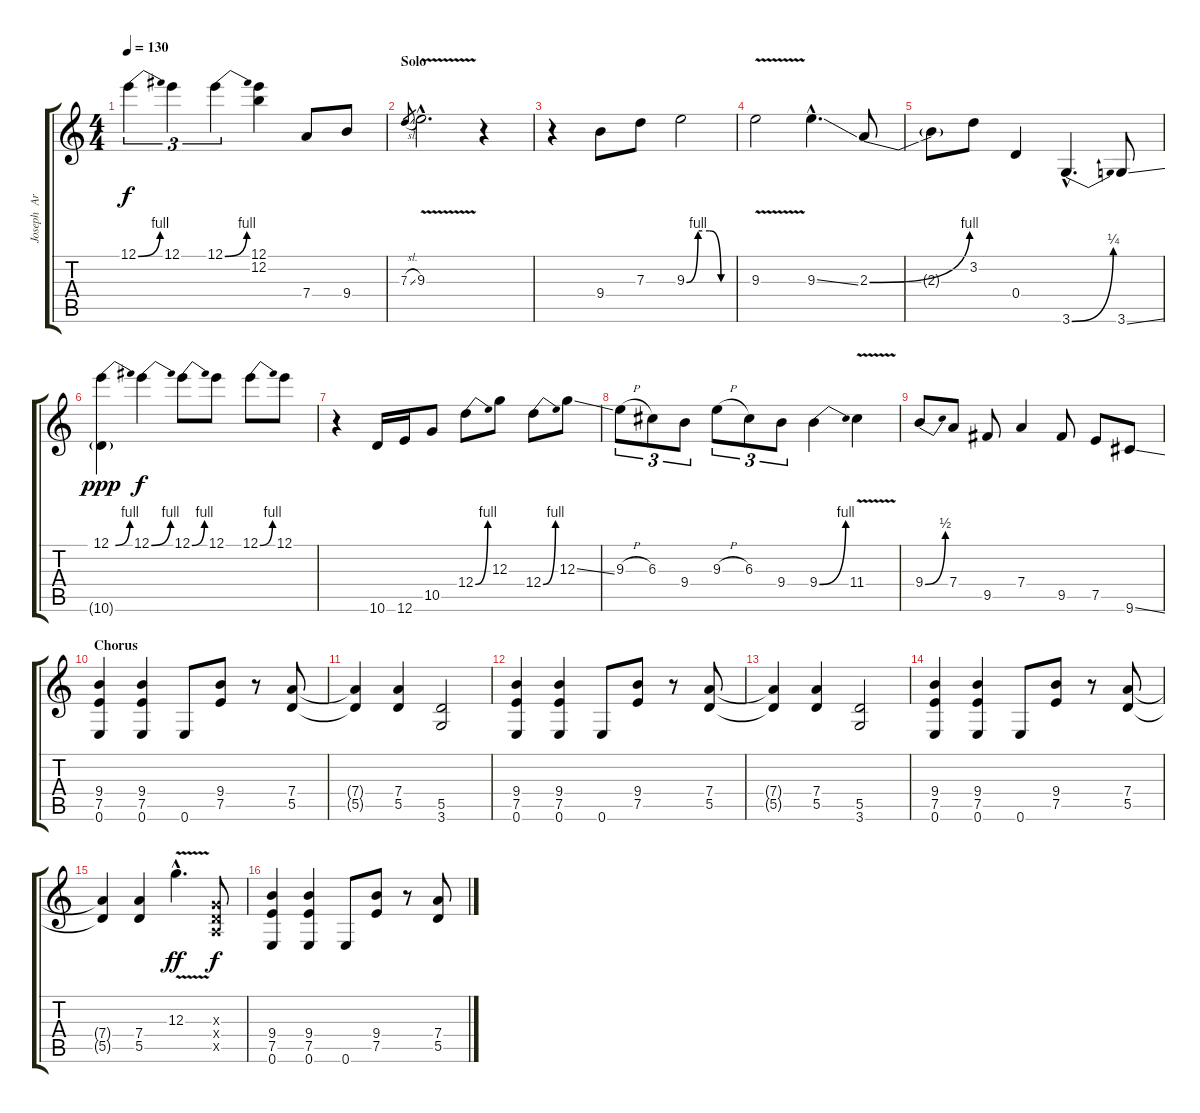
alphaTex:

\track ("Joseph  Arkansas" "Joseph  Ar") {instrument overdrivenguitar}
\staff {score tabs}
\tuning (E4 B3 G3 D3 A2 E2) {hide}
\ts (4 4)
\tempo 130
\clef g2
\ks c
12.1{be (bend 0 0 60 4)}.4{tu (3 2) dy f} 12.1.4{tu (3 2)} 12.1{be (bend 0 0 60 4)}.4{tu (3 2)} (12.1 12.2).4 7.4.8 9.4.8 |
\section ("" "Solo")
7.3{sl}.8{gr} 9.3{v hac}.2{d} r.4 |
r.4 9.4.8 7.3.8 9.3{be (custom 0 0 15 4 30 4 45 0 60 0)}.2 |
9.3{v}.2 9.3{ss hac}.4{d} 2.3{be (bend 0 0 60 4)}.8 |
2.3{t}.8 3.2.8 0.4.4 3.6{be (bend 0 0 60 1) hac}.4{d} 3.6{ss}.8 |
(12.1{be (bend 0 0 60 4)} 10.6{g}).4{dy ppp} 12.1{be (bend 0 0 60 4)}.4{dy f} 12.1{be (bend 0 0 60 4)}.8 12.1.8 12.1{be (bend 0 0 60 4)}.8 12.1.8 |
r.4 10.6.16 12.6.16 10.5.8 12.4{be (bend 0 0 60 4)}.8 12.3.8 12.4{be (bend 0 0 60 4)}.8 12.3{ss}.8 |
9.3{h}.8{tu (3 2)} 6.3.8{tu (3 2)} 9.4.8{tu (3 2)} 9.3{h}.8{tu (3 2)} 6.3.8{tu (3 2)} 9.4.8{tu (3 2)} 9.4{be (bend 0 0 60 4)}.4 11.4{v}.4 |
9.4{be (bend 0 0 60 2)}.8 7.4.8 9.5.8 7.4.4 9.5.8 7.5.8 9.6{ss}.8 |
\section ("" "Chorus")
(9.4 7.5 0.6).4 (9.4 7.5 0.6).4 0.6.8 (9.4 7.5).8 r.8 (7.4 5.5).8 |
(7.4{t} 5.5{t}).4 (7.4 5.5).4 (5.5 3.6).2 |
(9.4 7.5 0.6).4 (9.4 7.5 0.6).4 0.6.8 (9.4 7.5).8 r.8 (7.4 5.5).8 |
(7.4{t} 5.5{t}).4 (7.4 5.5).4 (5.5 3.6).2 |
(9.4 7.5 0.6).4 (9.4 7.5 0.6).4 0.6.8 (9.4 7.5).8 r.8 (7.4 5.5).8 |
(7.4{t} 5.5{t}).4 (7.4 5.5).4 12.3{v hac}.4{d dy ff} (0.3{x} 0.4{x} 0.5{x}).8{dy f} |
(9.4 7.5 0.6).4 (9.4 7.5 0.6).4 0.6.8 (9.4 7.5).8 r.8 (7.4 5.5).8
